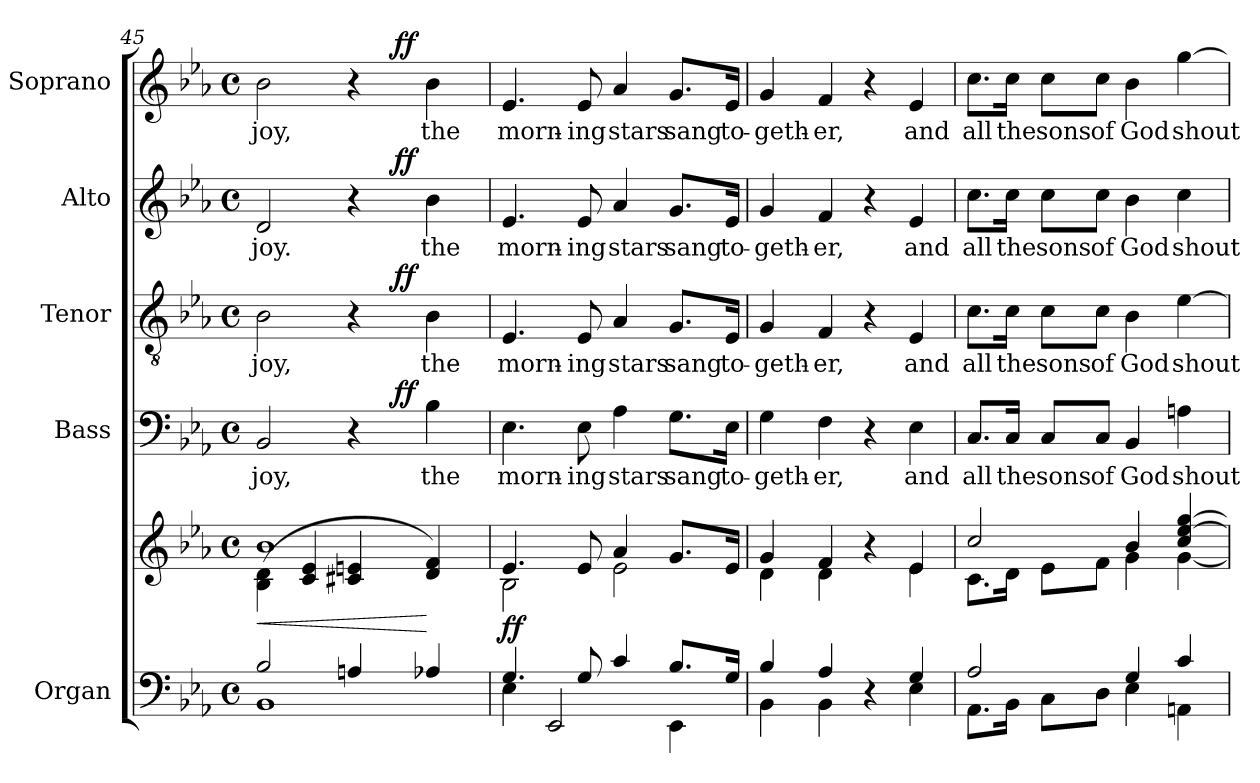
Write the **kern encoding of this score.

**kern	**kern	**dynam	**kern	**text	**dynam	**kern	**text	**dynam	**kern	**text	**dynam	**kern	**text	**dynam
*part5	*part5	*part5	*part4	*part4	*part4	*part3	*part3	*part3	*part2	*part2	*part2	*part1	*part1	*part1
*staff6	*staff5	*staff5/6	*staff4	*staff4	*staff4	*staff3	*staff3	*staff3	*staff2	*staff2	*staff2	*staff1	*staff1	*staff1
*I"Organ	*	*	*I"Bass	*	*	*I"Tenor	*	*	*I"Alto	*	*	*I"Soprano	*	*
*I'Org.	*	*	*I'B.	*	*	*I'T.	*	*	*I'A.	*	*	*I'S.	*	*
*clefF4	*clefG2	*	*clefF4	*	*	*clefGv2	*	*	*clefG2	*	*	*clefG2	*	*
*	*	*	*	*	*	*ITrd7c12	*	*	*	*	*	*	*	*
*k[b-e-a-]	*k[b-e-a-]	*	*k[b-e-a-]	*	*	*k[b-e-a-]	*	*	*k[b-e-a-]	*	*	*k[b-e-a-]	*	*
*E-:	*E-:	*	*E-:	*	*	*E-:	*	*	*E-:	*	*	*E-:	*	*
*M4/4	*M4/4	*	*M4/4	*	*	*M4/4	*	*	*M4/4	*	*	*M4/4	*	*
*met(c)	*met(c)	*	*met(c)	*	*	*met(c)	*	*	*met(c)	*	*	*met(c)	*	*
=45	=45	=45	=45	=45	=45	=45	=45	=45	=45	=45	=45	=45	=45	=45
*^	*^	*	*	*	*	*	*	*	*	*	*	*	*	*
!	!	!	!	!LO:HP:b	!	!	!	!	!	!	!	!	!	!	!	!
!	!	!	!	!	!	!LO:LY:b:color=#000000	!	!	!	!	!	!	!	!	!	!
!	!	!	!	!	!	!	!	!	!LO:LY:b:color=#000000	!	!	!	!	!	!	!
!	!	!	!	!	!	!	!	!	!	!	!	!LO:LY:b:color=#000000	!	!	!	!
!	!	!	!	!	!	!	!	!	!	!	!	!	!	!	!LO:LY:b:color=#000000	!
*	*	*	*	*	*^	*	*	*^	*	*	*^	*	*	*^	*	*
2B-i/	1BB-i	1b-i	(4B-i\ 4di	<	2BB-i/	2ryy	joy,	.	2BB-i\	2ryy	joy,	.	2di/	2ryy	joy.	.	2b-i\	2ryy	joy,	.
.	.	.	4ci/ 4e-i	.	.	.	.	.	.	.	.	.	.	.	.	.	.	.	.	.
4Ani/	.	.	4c#Xi/ 4eni	.	4r	16ryy	.	.	4r	16ryy	.	.	4r	16ryy	.	.	4r	16ryy	.	.
.	.	.	.	.	.	32ryy	.	.	.	32ryy	.	.	.	32ryy	.	.	.	32ryy	.	.
.	.	.	.	.	.	64ryy	.	.	.	64ryy	.	.	.	64ryy	.	.	.	64ryy	.	.
.	.	.	.	.	.	128ryy	.	.	.	128ryy	.	.	.	128ryy	.	.	.	128ryy	.	.
.	.	.	.	.	.	1024ryy	.	.	.	1024ryy	.	.	.	1024ryy	.	.	.	1024ryy	.	.
.	.	.	.	.	.	4ryy	.	ff	.	4ryy	.	ff	.	4ryy	.	ff	.	4ryy	.	ff
!	!	!	!	!	!	!	!LO:LY:b:color=#000000	!	!	!	!	!	!	!	!	!	!	!	!	!
!	!	!	!	!	!	!	!	!	!	!	!LO:LY:b:color=#000000	!	!	!	!	!	!	!	!	!
!	!	!	!	!	!	!	!	!	!	!	!	!	!	!	!LO:LY:b:color=#000000	!	!	!	!	!
!	!	!	!	!	!	!	!	!	!	!	!	!	!	!	!	!	!	!	!LO:LY:b:color=#000000	!
4A-Xi/	.	.	4di/ 4fi)	[	4B-i\	.	the	.	4BB-i\	.	the	.	4b-i\	.	the	.	4b-i\	.	the	.
.	.	.	.	.	.	8ryy	.	.	.	8ryy	.	.	.	8ryy	.	.	.	8ryy	.	.
.	.	.	.	.	.	256..ryy	.	.	.	256..ryy	.	.	.	256..ryy	.	.	.	256..ryy	.	.
*	*	*	*	*	*v	*v	*	*	*	*	*	*	*v	*v	*	*	*v	*v	*	*
*	*	*	*	*	*	*	*	*v	*v	*	*	*	*	*	*	*	*
=46	=46	=46	=46	=46	=46	=46	=46	=46	=46	=46	=46	=46	=46	=46	=46	=46
*	*	*	*	*	*^	*	*	*^	*	*	*^	*	*	*^	*	*
!	!	!	!	!	!	!	!LO:LY:b:color=#000000	!	!	!	!	!	!	!	!	!	!	!	!	!
*	*	*	*	*	*v	*v	*	*	*	*	*	*	*v	*v	*	*	*v	*v	*	*
*	*	*	*	*	*	*	*	*v	*v	*	*	*	*	*	*	*	*
*	*	*	*	*	*^	*	*	*^	*	*	*^	*	*	*^	*	*
!	!	!	!	!	!	!	!	!	!	!	!LO:LY:b:color=#000000	!	!	!	!	!	!	!	!	!
*	*	*	*	*	*v	*v	*	*	*	*	*	*	*v	*v	*	*	*v	*v	*	*
*	*	*	*	*	*	*	*	*v	*v	*	*	*	*	*	*	*	*
*	*	*	*	*	*^	*	*	*^	*	*	*^	*	*	*^	*	*
!	!	!	!	!	!	!	!	!	!	!	!	!	!	!	!LO:LY:b:color=#000000	!	!	!	!	!
*	*	*	*	*	*v	*v	*	*	*	*	*	*	*v	*v	*	*	*v	*v	*	*
*	*	*	*	*	*	*	*	*v	*v	*	*	*	*	*	*	*	*
*	*	*	*	*	*^	*	*	*^	*	*	*^	*	*	*^	*	*
!	!	!	!	!	!	!	!	!	!	!	!	!	!	!	!	!	!	!	!LO:LY:b:color=#000000	!
*	*	*	*	*	*v	*v	*	*	*	*	*	*	*v	*v	*	*	*v	*v	*	*
*	*	*	*	*	*	*	*	*v	*v	*	*	*	*	*	*	*	*
4.Gi/	4E-i\	4.e-i/	2B-i\	ff	4.E-i\	morn-	.	4.EE-i/	morn-	.	4.e-i/	morn-	.	4.e-i/	morn-	.
.	2EE-i/	.	.	.	.	.	.	.	.	.	.	.	.	.	.	.
!	!	!	!	!	!	!LO:LY:b:color=#000000	!	!	!	!	!	!	!	!	!	!
!	!	!	!	!	!	!	!	!	!LO:LY:b:color=#000000	!	!	!	!	!	!	!
!	!	!	!	!	!	!	!	!	!	!	!	!LO:LY:b:color=#000000	!	!	!	!
!	!	!	!	!	!	!	!	!	!	!	!	!	!	!	!LO:LY:b:color=#000000	!
8Gi/	.	8e-i/	.	.	8E-i\	-ing	.	8EE-i/	-ing	.	8e-i/	-ing	.	8e-i/	-ing	.
!	!	!	!	!	!	!LO:LY:b:color=#000000	!	!	!	!	!	!	!	!	!	!
!	!	!	!	!	!	!	!	!	!LO:LY:b:color=#000000	!	!	!	!	!	!	!
!	!	!	!	!	!	!	!	!	!	!	!	!LO:LY:b:color=#000000	!	!	!	!
!	!	!	!	!	!	!	!	!	!	!	!	!	!	!	!LO:LY:b:color=#000000	!
4ci/	.	4a-i/	2e-i\	.	4A-i\	stars	.	4AA-i/	stars	.	4a-i/	stars	.	4a-i/	stars	.
!	!	!	!	!	!	!LO:LY:b:color=#000000	!	!	!	!	!	!	!	!	!	!
!	!	!	!	!	!	!	!	!	!LO:LY:b:color=#000000	!	!	!	!	!	!	!
!	!	!	!	!	!	!	!	!	!	!	!	!LO:LY:b:color=#000000	!	!	!	!
!	!	!	!	!	!	!	!	!	!	!	!	!	!	!	!LO:LY:b:color=#000000	!
8.B-i/L	4EE-i\	8.gi/L	.	.	8.Gi\L	sang	.	8.GGi/L	sang	.	8.gi/L	sang	.	8.gi/L	sang	.
!	!	!	!	!	!	!LO:LY:b:color=#000000	!	!	!	!	!	!	!	!	!	!
!	!	!	!	!	!	!	!	!	!LO:LY:b:color=#000000	!	!	!	!	!	!	!
!	!	!	!	!	!	!	!	!	!	!	!	!LO:LY:b:color=#000000	!	!	!	!
!	!	!	!	!	!	!	!	!	!	!	!	!	!	!	!LO:LY:b:color=#000000	!
16Gi/Jk	.	16e-i/Jk	.	.	16E-i\Jk	to-	.	16EE-i/Jk	to-	.	16e-i/Jk	to-	.	16e-i/Jk	to-	.
=47	=47	=47	=47	=47	=47	=47	=47	=47	=47	=47	=47	=47	=47	=47	=47	=47
!	!	!	!	!	!	!LO:LY:b:color=#000000	!	!	!	!	!	!	!	!	!	!
!	!	!	!	!	!	!	!	!	!LO:LY:b:color=#000000	!	!	!	!	!	!	!
!	!	!	!	!	!	!	!	!	!	!	!	!LO:LY:b:color=#000000	!	!	!	!
!	!	!	!	!	!	!	!	!	!	!	!	!	!	!	!LO:LY:b:color=#000000	!
4B-i/	4BB-i\	4gi/	4di\	.	4Gi\	-geth-	.	4GGi/	-geth-	.	4gi/	-geth-	.	4gi/	-geth-	.
!	!	!	!	!	!	!LO:LY:b:color=#000000	!	!	!	!	!	!	!	!	!	!
!	!	!	!	!	!	!	!	!	!LO:LY:b:color=#000000	!	!	!	!	!	!	!
!	!	!	!	!	!	!	!	!	!	!	!	!LO:LY:b:color=#000000	!	!	!	!
!	!	!	!	!	!	!	!	!	!	!	!	!	!	!	!LO:LY:b:color=#000000	!
4A-i/	4BB-i\	4fi/	4di\	.	4Fi\	-er,	.	4FFi/	-er,	.	4fi/	-er,	.	4fi/	-er,	.
4r	4ryy	4r	4ryy	.	4r	.	.	4r	.	.	4r	.	.	4r	.	.
!	!	!	!	!	!	!LO:LY:b:color=#000000	!	!	!	!	!	!	!	!	!	!
!	!	!	!	!	!	!	!	!	!LO:LY:b:color=#000000	!	!	!	!	!	!	!
!	!	!	!	!	!	!	!	!	!	!	!	!LO:LY:b:color=#000000	!	!	!	!
!	!	!	!	!	!	!	!	!	!	!	!	!	!	!	!LO:LY:b:color=#000000	!
4Gi/	4E-i\	4e-i/	4e-i\	.	4E-i\	and	.	4EE-i/	and	.	4e-i/	and	.	4e-i/	and	.
=48	=48	=48	=48	=48	=48	=48	=48	=48	=48	=48	=48	=48	=48	=48	=48	=48
!	!	!	!	!	!	!LO:LY:b:color=#000000	!	!	!	!	!	!	!	!	!	!
!	!	!	!	!	!	!	!	!	!LO:LY:b:color=#000000	!	!	!	!	!	!	!
!	!	!	!	!	!	!	!	!	!	!	!	!LO:LY:b:color=#000000	!	!	!	!
!	!	!	!	!	!	!	!	!	!	!	!	!	!	!	!LO:LY:b:color=#000000	!
2A-i/	8.AA-i\L	2cci/	8.ci\L	.	8.Ci/L	all	.	8.Ci\L	all	.	8.cci\L	all	.	8.cci\L	all	.
!	!	!	!	!	!	!LO:LY:b:color=#000000	!	!	!	!	!	!	!	!	!	!
!	!	!	!	!	!	!	!	!	!LO:LY:b:color=#000000	!	!	!	!	!	!	!
!	!	!	!	!	!	!	!	!	!	!	!	!LO:LY:b:color=#000000	!	!	!	!
!	!	!	!	!	!	!	!	!	!	!	!	!	!	!	!LO:LY:b:color=#000000	!
.	16BB-i\Jk	.	16di\Jk	.	16Ci/Jk	the	.	16Ci\Jk	the	.	16cci\Jk	the	.	16cci\Jk	the	.
!	!	!	!	!	!	!LO:LY:b:color=#000000	!	!	!	!	!	!	!	!	!	!
!	!	!	!	!	!	!	!	!	!LO:LY:b:color=#000000	!	!	!	!	!	!	!
!	!	!	!	!	!	!	!	!	!	!	!	!LO:LY:b:color=#000000	!	!	!	!
!	!	!	!	!	!	!	!	!	!	!	!	!	!	!	!LO:LY:b:color=#000000	!
.	8Ci\L	.	8e-i\L	.	8Ci/L	sons	.	8Ci\L	sons	.	8cci\L	sons	.	8cci\L	sons	.
!	!	!	!	!	!	!LO:LY:b:color=#000000	!	!	!	!	!	!	!	!	!	!
!	!	!	!	!	!	!	!	!	!LO:LY:b:color=#000000	!	!	!	!	!	!	!
!	!	!	!	!	!	!	!	!	!	!	!	!LO:LY:b:color=#000000	!	!	!	!
!	!	!	!	!	!	!	!	!	!	!	!	!	!	!	!LO:LY:b:color=#000000	!
.	8Di\J	.	8fi\J	.	8Ci/J	of	.	8Ci\J	of	.	8cci\J	of	.	8cci\J	of	.
!	!	!	!	!	!	!LO:LY:b:color=#000000	!	!	!	!	!	!	!	!	!	!
!	!	!	!	!	!	!	!	!	!LO:LY:b:color=#000000	!	!	!	!	!	!	!
!	!	!	!	!	!	!	!	!	!	!	!	!LO:LY:b:color=#000000	!	!	!	!
!	!	!	!	!	!	!	!	!	!	!	!	!	!	!	!LO:LY:b:color=#000000	!
4Gi/	4E-i\	4b-i/	4gi\	.	4BB-i/	God	.	4BB-i\	God	.	4b-i\	God	.	4b-i\	God	.
!	!	!	!	!	!	!LO:LY:b:color=#000000	!	!	!	!	!	!	!	!	!	!
!	!	!	!	!	!	!	!	!	!LO:LY:b:color=#000000	!	!	!	!	!	!	!
!	!	!	!	!	!	!	!	!	!	!	!	!LO:LY:b:color=#000000	!	!	!	!
!	!	!	!	!	!	!	!	!	!	!	!	!	!	!	!LO:LY:b:color=#000000	!
4ci/	4AAni\	4cci/ [>4ee-i [>4ggi	[<4gi\	.	4Ani\	shout-	.	[>4E-i\	shout-	.	4cci\	shout-	.	[>4ggi\	shout-	.
*v	*v	*	*	*	*	*	*	*	*	*	*	*	*	*	*	*
*	*v	*v	*	*	*	*	*	*	*	*	*	*	*	*	*
=	=	=	=	=	=	=	=	=	=	=	=	=	=	=
*-	*-	*-	*-	*-	*-	*-	*-	*-	*-	*-	*-	*-	*-	*-
